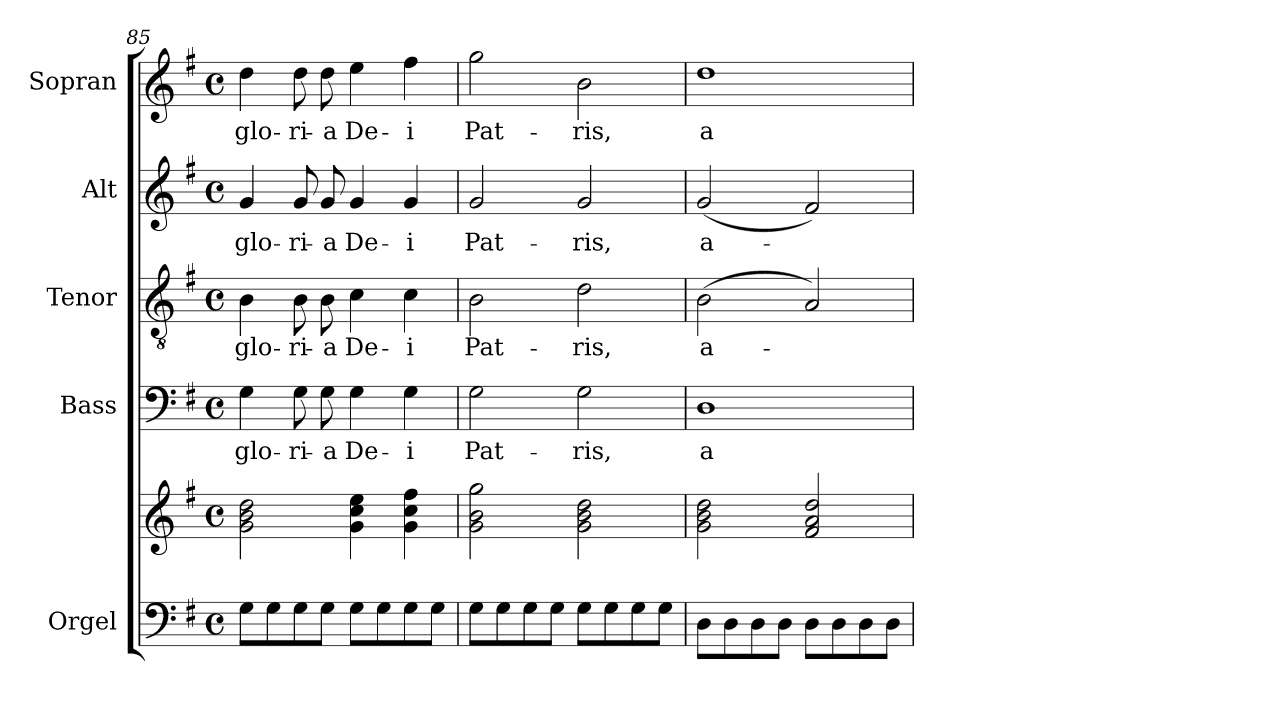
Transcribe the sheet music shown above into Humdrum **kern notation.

**kern	**kern	**kern	**text	**kern	**text	**kern	**text	**kern	**text
*part5	*part5	*part4	*part4	*part3	*part3	*part2	*part2	*part1	*part1
*staff6	*staff5	*staff4	*staff4	*staff3	*staff3	*staff2	*staff2	*staff1	*staff1
*I"Orgel	*	*I"Bass	*	*I"Tenor	*	*I"Alt	*	*I"Sopran	*
*I'Org.	*	*I'B.	*	*I'T.	*	*I'A.	*	*I'S.	*
*clefF4	*clefG2	*clefF4	*	*clefGv2	*	*clefG2	*	*clefG2	*
*k[f#]	*k[f#]	*k[f#]	*	*k[f#]	*	*k[f#]	*	*k[f#]	*
*G:	*G:	*G:	*	*G:	*	*G:	*	*G:	*
*M4/4	*M4/4	*M4/4	*	*M4/4	*	*M4/4	*	*M4/4	*
*met(c)	*met(c)	*met(c)	*	*met(c)	*	*met(c)	*	*met(c)	*
=85	=85	=85	=85	=85	=85	=85	=85	=85	=85
!	!	!	!LO:LY:b	!	!LO:LY:b	!	!LO:LY:b	!	!LO:LY:b
8G\L	2g\ 2b\ 2dd\	4G\	glo-	4B\	glo-	4g/	glo-	4dd\	glo-
8G\	.	.	.	.	.	.	.	.	.
!	!	!	!LO:LY:b	!	!LO:LY:b	!	!LO:LY:b	!	!LO:LY:b
8G\	.	8G\	-ri-	8B\	-ri-	8g/	-ri-	8dd\	-ri-
!	!	!	!LO:LY:b	!	!LO:LY:b	!	!LO:LY:b	!	!LO:LY:b
8G\J	.	8G\	-a	8B\	-a	8g/	-a	8dd\	-a
!	!	!	!LO:LY:b	!	!LO:LY:b	!	!LO:LY:b	!	!LO:LY:b
8G\L	4g\ 4cc\ 4ee\	4G\	De-	4c\	De-	4g/	De-	4ee\	De-
8G\	.	.	.	.	.	.	.	.	.
!	!	!	!LO:LY:b	!	!LO:LY:b	!	!LO:LY:b	!	!LO:LY:b
8G\	4g\ 4cc\ 4ff#\	4G\	-i	4c\	-i	4g/	-i	4ff#\	-i
8G\J	.	.	.	.	.	.	.	.	.
=86	=86	=86	=86	=86	=86	=86	=86	=86	=86
!	!	!	!LO:LY:b	!	!LO:LY:b	!	!LO:LY:b	!	!LO:LY:b
8G\L	2g\ 2b\ 2gg\	2G\	Pat-	2B\	Pat-	2g/	Pat-	2gg\	Pat-
8G\	.	.	.	.	.	.	.	.	.
8G\	.	.	.	.	.	.	.	.	.
8G\J	.	.	.	.	.	.	.	.	.
!	!	!	!LO:LY:b	!	!LO:LY:b	!	!LO:LY:b	!	!LO:LY:b
8G\L	2g\ 2b\ 2dd\	2G\	-ris,	2d\	-ris,	2g/	-ris,	2b\	-ris,
8G\	.	.	.	.	.	.	.	.	.
8G\	.	.	.	.	.	.	.	.	.
8G\J	.	.	.	.	.	.	.	.	.
!!LO:LB:g=z
=87	=87	=87	=87	=87	=87	=87	=87	=87	=87
!	!	!	!LO:LY:b	!	!LO:LY:b	!	!LO:LY:b	!	!LO:LY:b
8D\L	2g\ 2b\ 2dd\	1D	a-	(>2B\	a-	(<2g/	a-	1dd	a-
8D\	.	.	.	.	.	.	.	.	.
8D\	.	.	.	.	.	.	.	.	.
8D\J	.	.	.	.	.	.	.	.	.
8D\L	2f#/ 2a/ 2dd/	.	.	2A/)	.	2f#/)	.	.	.
8D\	.	.	.	.	.	.	.	.	.
8D\	.	.	.	.	.	.	.	.	.
8D\J	.	.	.	.	.	.	.	.	.
=	=	=	=	=	=	=	=	=	=
*-	*-	*-	*-	*-	*-	*-	*-	*-	*-
